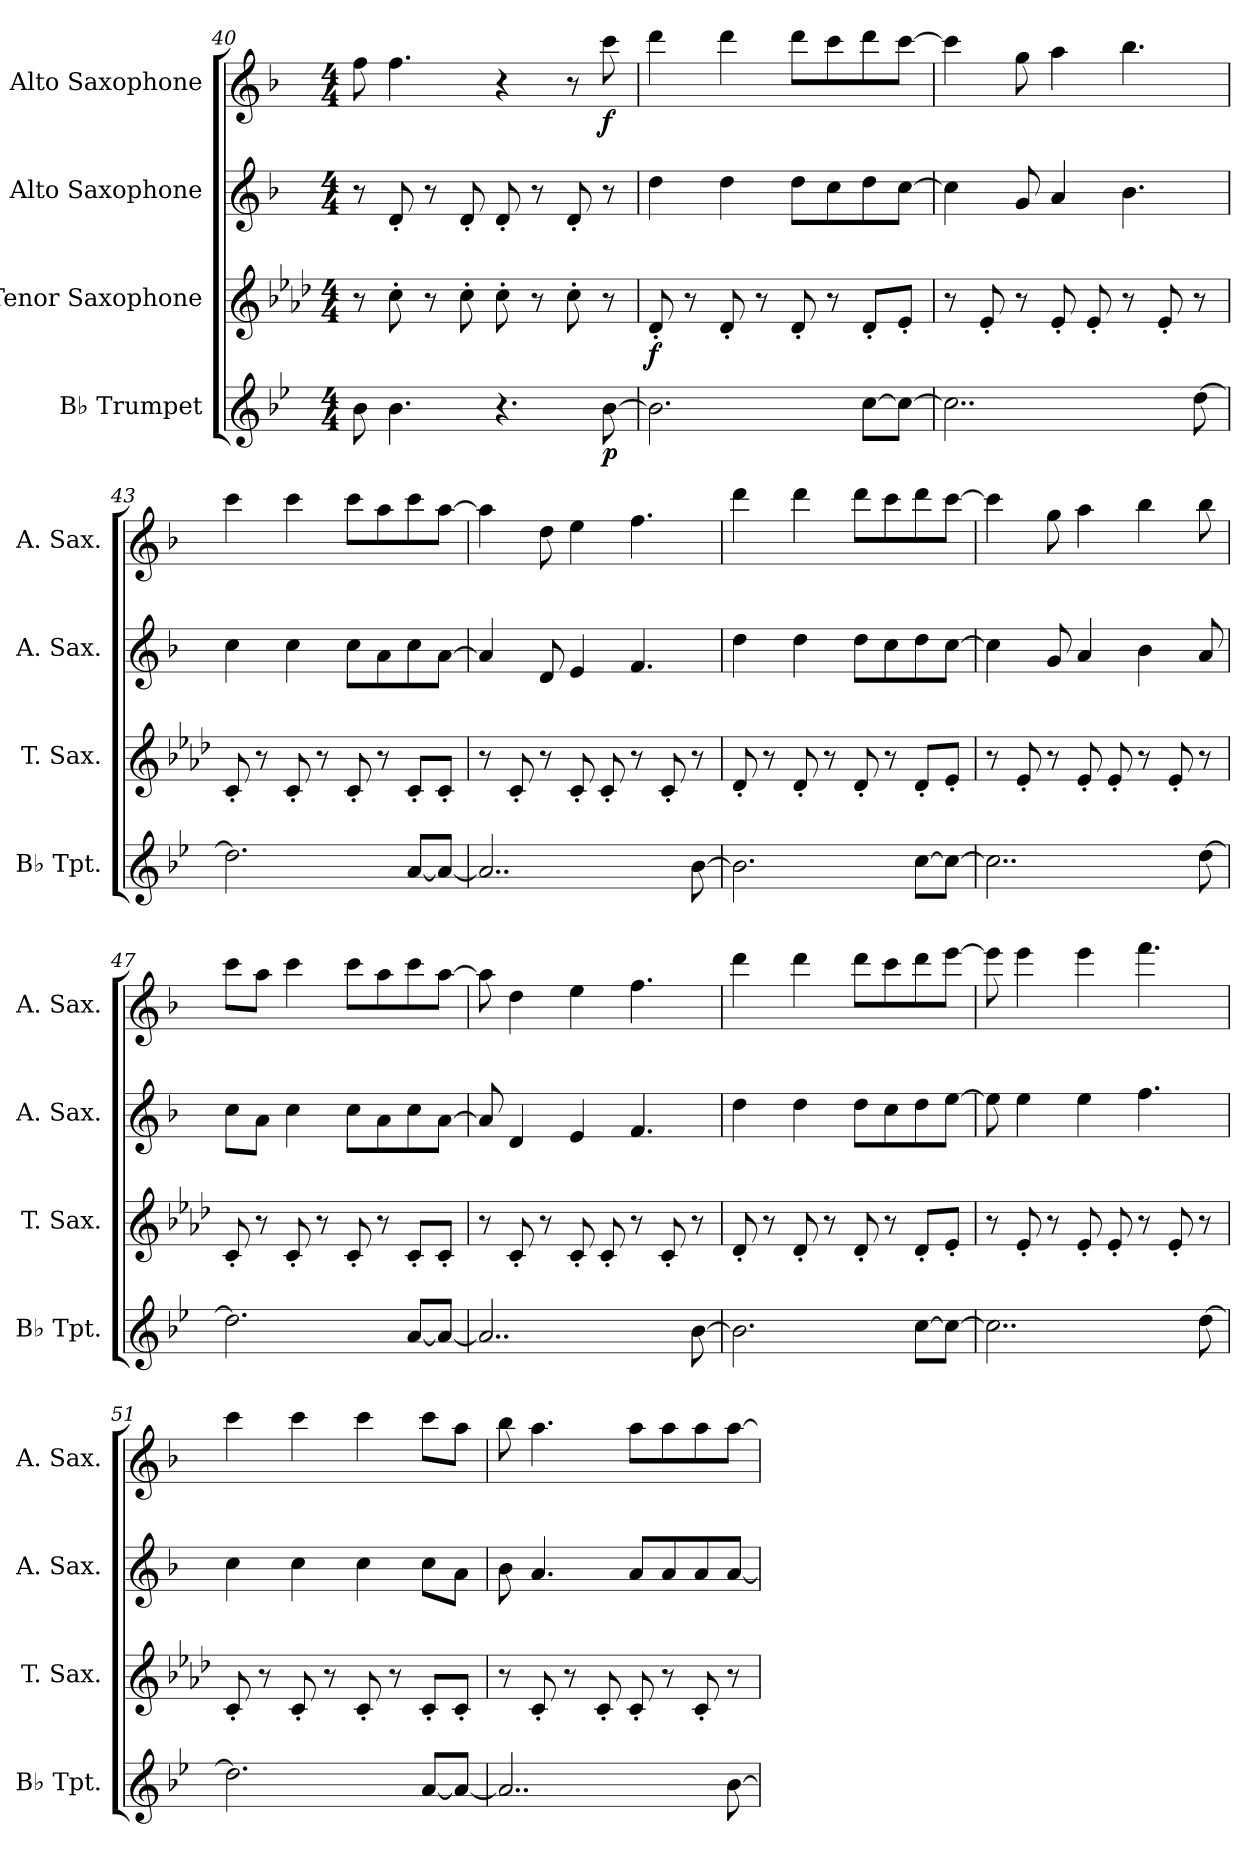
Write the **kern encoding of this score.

**kern	**dynam	**kern	**dynam	**kern	**kern	**dynam
*part4	*part4	*part3	*part3	*part2	*part1	*part1
*staff4	*staff4	*staff3	*staff3	*staff2	*staff1	*staff1
*I"B♭ Trumpet	*	*I"Tenor Saxophone	*	*I"Alto Saxophone	*I"Alto Saxophone	*
*I'B♭ Tpt.	*	*I'T. Sax.	*	*I'A. Sax.	*I'A. Sax.	*
!!LO:LB:g=z
*clefG2	*	*clefG2	*	*clefG2	*clefG2	*
*ITrd1c2	*	*ITrd8c14	*	*ITrd5c9	*ITrd5c9	*
*k[b-e-a-d-]	*	*k[b-e-a-d-]	*	*k[b-e-a-d-]	*k[b-e-a-d-]	*
*M4/4	*	*M4/4	*	*M4/4	*M4/4	*
=40	=40	=40	=40	=40	=40	=40
8a-\	.	8r	.	8r	8a-\	.
4.a-\	.	8c'\	.	8F'/	4.a-\	.
.	.	8r	.	8r	.	.
.	.	8c'\	.	8F'/	.	.
4.r	.	8c'\	.	8F'/	4r	.
.	.	8r	.	8r	.	.
.	.	8c'\	.	8F'/	8r	.
!	!LO:DY:b	!	!	!	!	!LO:DY:b
[8a-\	p	8r	.	8r	8ee-\	f
=41	=41	=41	=41	=41	=41	=41
!	!	!	!LO:DY:b	!	!	!
2.a-\]	.	8D-'/	f	4f\	4ff\	.
.	.	8r	.	.	.	.
.	.	8D-'/	.	4f\	4ff\	.
.	.	8r	.	.	.	.
.	.	8D-'/	.	8f\L	8ff\L	.
.	.	8r	.	8e-\	8ee-\	.
[8b-\L	.	8D-'/L	.	8f\	8ff\	.
8b-\J_	.	8E-'/J	.	[8e-\J	[8ee-\J	.
=42	=42	=42	=42	=42	=42	=42
2..b-\]	.	8r	.	4e-\]	4ee-\]	.
.	.	8E-'/	.	.	.	.
.	.	8r	.	8B-/	8b-\	.
.	.	8E-'/	.	4c/	4cc\	.
.	.	8E-'/	.	.	.	.
.	.	8r	.	4.d-\	4.dd-\	.
.	.	8E-'/	.	.	.	.
[8cc\	.	8r	.	.	.	.
=43	=43	=43	=43	=43	=43	=43
2.cc\]	.	8C'/	.	4e-\	4ee-\	.
.	.	8r	.	.	.	.
.	.	8C'/	.	4e-\	4ee-\	.
.	.	8r	.	.	.	.
.	.	8C'/	.	8e-\L	8ee-\L	.
.	.	8r	.	8c\	8cc\	.
[8g/L	.	8C'/L	.	8e-\	8ee-\	.
8g/J_	.	8C'/J	.	[8c\J	[8cc\J	.
!!LO:LB:g=z
=44	=44	=44	=44	=44	=44	=44
2..g/]	.	8r	.	4c/]	4cc\]	.
.	.	8C'/	.	.	.	.
.	.	8r	.	8F/	8f\	.
.	.	8C'/	.	4G/	4g\	.
.	.	8C'/	.	.	.	.
.	.	8r	.	4.A-/	4.a-\	.
.	.	8C'/	.	.	.	.
[8a-\	.	8r	.	.	.	.
=45	=45	=45	=45	=45	=45	=45
2.a-\]	.	8D-'/	.	4f\	4ff\	.
.	.	8r	.	.	.	.
.	.	8D-'/	.	4f\	4ff\	.
.	.	8r	.	.	.	.
.	.	8D-'/	.	8f\L	8ff\L	.
.	.	8r	.	8e-\	8ee-\	.
[8b-\L	.	8D-'/L	.	8f\	8ff\	.
8b-\J_	.	8E-'/J	.	[8e-\J	[8ee-\J	.
=46	=46	=46	=46	=46	=46	=46
2..b-\]	.	8r	.	4e-\]	4ee-\]	.
.	.	8E-'/	.	.	.	.
.	.	8r	.	8B-/	8b-\	.
.	.	8E-'/	.	4c/	4cc\	.
.	.	8E-'/	.	.	.	.
.	.	8r	.	4d-\	4dd-\	.
.	.	8E-'/	.	.	.	.
[8cc\	.	8r	.	8c/	8dd-\	.
=47	=47	=47	=47	=47	=47	=47
2.cc\]	.	8C'/	.	8e-\L	8ee-\L	.
.	.	8r	.	8c\J	8cc\J	.
.	.	8C'/	.	4e-\	4ee-\	.
.	.	8r	.	.	.	.
.	.	8C'/	.	8e-\L	8ee-\L	.
.	.	8r	.	8c\	8cc\	.
[8g/L	.	8C'/L	.	8e-\	8ee-\	.
8g/J_	.	8C'/J	.	[8c\J	[8cc\J	.
!!LO:PB:g=z
=48	=48	=48	=48	=48	=48	=48
2..g/]	.	8r	.	8c/]	8cc\]	.
.	.	8C'/	.	4F/	4f\	.
.	.	8r	.	.	.	.
.	.	8C'/	.	4G/	4g\	.
.	.	8C'/	.	.	.	.
.	.	8r	.	4.A-/	4.a-\	.
.	.	8C'/	.	.	.	.
[8a-\	.	8r	.	.	.	.
=49	=49	=49	=49	=49	=49	=49
2.a-\]	.	8D-'/	.	4f\	4ff\	.
.	.	8r	.	.	.	.
.	.	8D-'/	.	4f\	4ff\	.
.	.	8r	.	.	.	.
.	.	8D-'/	.	8f\L	8ff\L	.
.	.	8r	.	8e-\	8ee-\	.
[8b-\L	.	8D-'/L	.	8f\	8ff\	.
8b-\J_	.	8E-'/J	.	[8g\J	[8gg\J	.
=50	=50	=50	=50	=50	=50	=50
2..b-\]	.	8r	.	8g\]	8gg\]	.
.	.	8E-'/	.	4g\	4gg\	.
.	.	8r	.	.	.	.
.	.	8E-'/	.	4g\	4gg\	.
.	.	8E-'/	.	.	.	.
.	.	8r	.	4.a-\	4.aa-\	.
.	.	8E-'/	.	.	.	.
[8cc\	.	8r	.	.	.	.
=51	=51	=51	=51	=51	=51	=51
2.cc\]	.	8C'/	.	4e-\	4ee-\	.
.	.	8r	.	.	.	.
.	.	8C'/	.	4e-\	4ee-\	.
.	.	8r	.	.	.	.
.	.	8C'/	.	4e-\	4ee-\	.
.	.	8r	.	.	.	.
[8g/L	.	8C'/L	.	8e-\L	8ee-\L	.
8g/J_	.	8C'/J	.	8c\J	8cc\J	.
!!LO:LB:g=z
=52	=52	=52	=52	=52	=52	=52
2..g/]	.	8r	.	8d-\	8dd-\	.
.	.	8C'/	.	4.c/	4.cc\	.
.	.	8r	.	.	.	.
.	.	8C'/	.	.	.	.
.	.	8C'/	.	8c/L	8cc\L	.
.	.	8r	.	8c/	8cc\	.
.	.	8C'/	.	8c/	8cc\	.
[8a-\	.	8r	.	[8c/J	[8cc\J	.
=	=	=	=	=	=	=
*-	*-	*-	*-	*-	*-	*-
